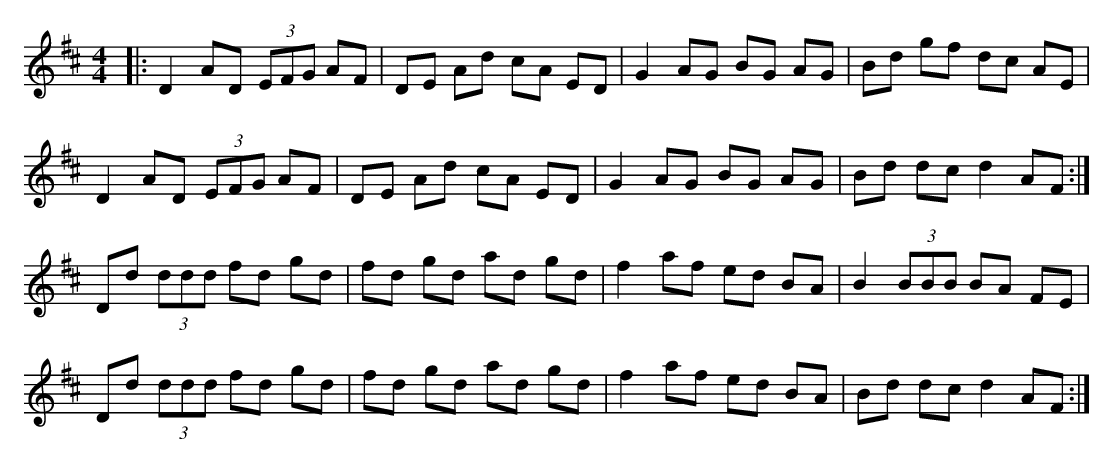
X:1
M:4/4
K:D
|:D2 AD (3EFG AF|DE Ad cA ED|G2 AG BG AG|Bd gf dc AE|
D2 AD (3EFG AF|DE Ad cA ED|G2 AG BG AG|Bd dc d2 AF:|
Dd (3ddd fd gd|fd gd ad gd|f2 af ed BA|B2 (3BBB BA FE|
Dd (3ddd fd gd|fd gd ad gd|f2 af ed BA|Bd dc d2 AF:|
